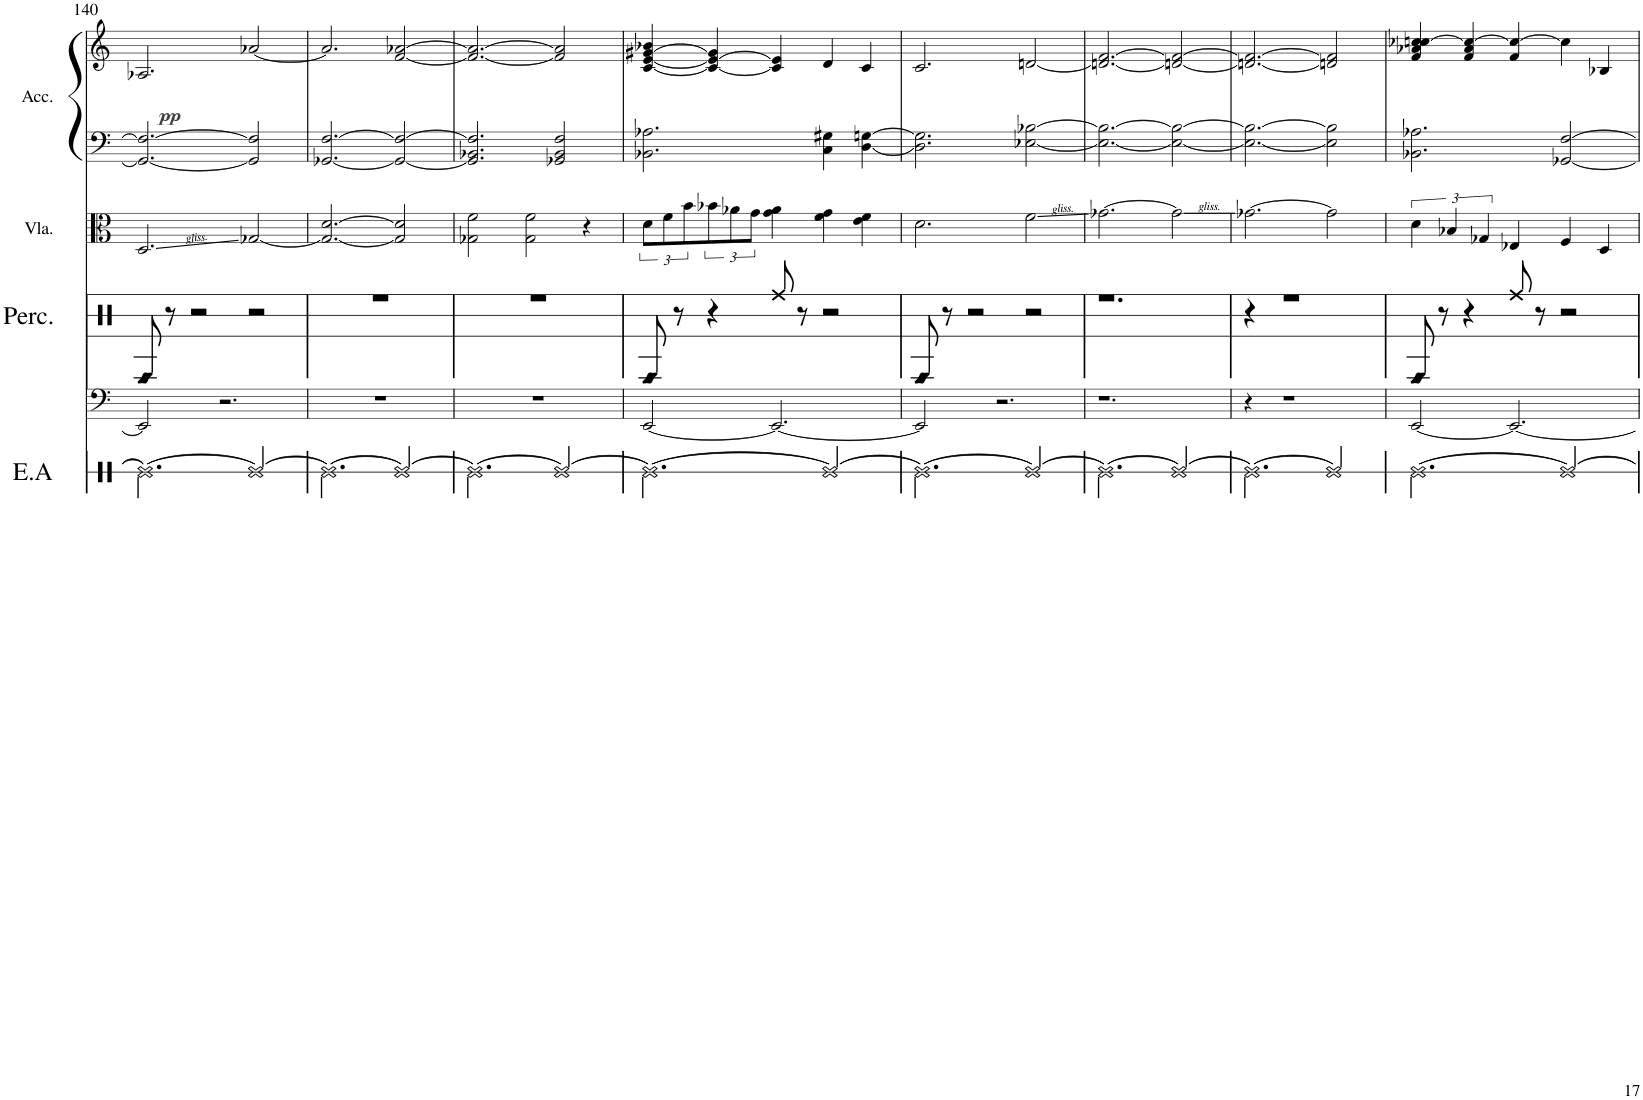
**kern	**kern	**kern	**kern	**kern	**kern	**dynam
*part5	*part4	*part3	*part2	*part1	*part1	*part1
*staff6	*staff5	*staff4	*staff3	*staff2	*staff1	*staff1/2
*I"EA	*I"Timpani	*I"Drumset	*I"Viola	*I"Accordion	*	*
*I'E.A	*	*	*I'Vla.	*I'Acc.	*	*
!!LO:PB:g=z
*clefX	*clefF4	*clefX	*clefC3	*clefF4	*clefG2	*
*k[]	*k[]	*k[]	*k[]	*k[]	*k[]	*
*M5/4	*M5/4	*M5/4	*M6/8	*M5/4	*M6/8	*
=140	=140	=140	=140	=140	=140	=140
!	!	!LO:N:head=diamond	!	!	!	!LO:DY:b
2.Re\_	2EE/]	8Rc/	2.D/	2.GG-/_ 2.F/_	2.A-X/	pp
.	.	8r	.	.	.	.
.	.	2r	.	.	.	.
.	2.r	.	.	.	.	.
2Re/_	.	2r	[2G-X/	2GG-/] 2F/]	[2a-X/	.
=141	=141	=141	=141	=141	=141	=141
2.Re\_	4%5r	4%5r	2.G-/_ [2.d/	[2.GG-X/ [2.F/	2.a-/]	.
2Re/_	.	.	2G-/] 2d/]	2GG-/_ 2F/_	[2f/ [2a-X/	.
=142	=142	=142	=142	=142	=142	=142
2.Re\_	4%5r	4%5r	2G-X\ 2f\	2.GG-/] 2.BB-X/ 2.F/]	2.f/_ 2.a-/_	.
.	.	.	[4G-\ [4f\	.	.	.
2Re/_	.	.	4ryy	2GG-X/ 2BB-/ 2F/	2f/] 2a-/]	.
.	.	.	4r	.	.	.
=143	=143	=143	=143	=143	=143	=143
!	!	!LO:N:head=diamond	!	!	!	!
2.Re\_	[2EE/	8Rc/	12d\L	2.BB-X\ 2.A-X\	[4c/ [4e/ [4g#X/ 4b-X/	.
.	.	.	4G-\] 4f\]	.	.	.
.	.	8r	.	.	.	.
.	.	4r	.	.	4c/_ 4e/_ 4g#/]	.
.	.	.	12f\	.	.	.
.	.	.	12b\	.	.	.
.	2.EE/_	8Rdd/	12b-X\	.	4c/] 4e/]	.
.	.	.	12a-X\	.	.	.
.	.	8r	.	.	.	.
.	.	.	12g\J	.	.	.
2Re/_	.	2r	4g\ 4a-\	4C\ 4G#X\	4d/	.
.	.	.	4f\ 4g\	[4D\ [4Gn\	4c/	.
4ryy	4ryy	4ryy	4e\ 4f\	4ryy	4ryy	.
=144	=144	=144	=144	=144	=144	=144
!	!	!LO:N:head=diamond	!	!	!	!
2.Re\_	2EE/]	8Rc/	2.d\	2.D\] 2.G\]	2.c/	.
.	.	8r	.	.	.	.
.	.	2r	.	.	.	.
.	2.r	.	.	.	.	.
2Re/_	.	2r	2f\	[2E-X\ [2B-X\	[2dn/	.
=145	=145	=145	=145	=145	=145	=145
2.Re\_	4%5r	4%5r	[2.g-X\	2.E-\_ 2.B-\_	2.dn/_ [2.f/	.
2Re/_	.	.	2g-\]	2E-\_ 2B-\_	2dn/_ 2f/_	.
=146	=146	=146	=146	=146	=146	=146
2.Re\_	4r	4r	[2.g-X\	2.E-\_ 2.B-\_	2.dn/_ 2.f/_	.
.	4r	4r	.	.	.	.
.	1r	1r	.	.	.	.
2Re/]	.	.	2g-\]	2E-\] 2B-\]	2dn/] 2f/]	.
4ryy	.	.	4ryy	4ryy	4ryy	.
=147	=147	=147	=147	=147	=147	=147
!	!	!LO:N:head=diamond	!	!	!	!
[2.Re\	[2EE/	8Rc/	6d\	2.BB-X\ 2.A-X\	4f/ 4a-X/ 4cc-X/ [4ccn/	.
.	.	8r	.	.	.	.
.	.	.	6B-X/	.	.	.
.	.	4r	.	.	4f/ 4a-/ 4cc/_	.
.	.	.	6G-X/	.	.	.
.	2.EE/_	8Rdd/	4E-X/	.	4f/ 4cc/_	.
.	.	8r	.	.	.	.
2Re/_	.	2r	4F/	[2GG-X/ [2F/	4cc\]	.
.	.	.	4D/	.	4B-X/	.
=	=	=	=	=	=	=
*-	*-	*-	*-	*-	*-	*-
